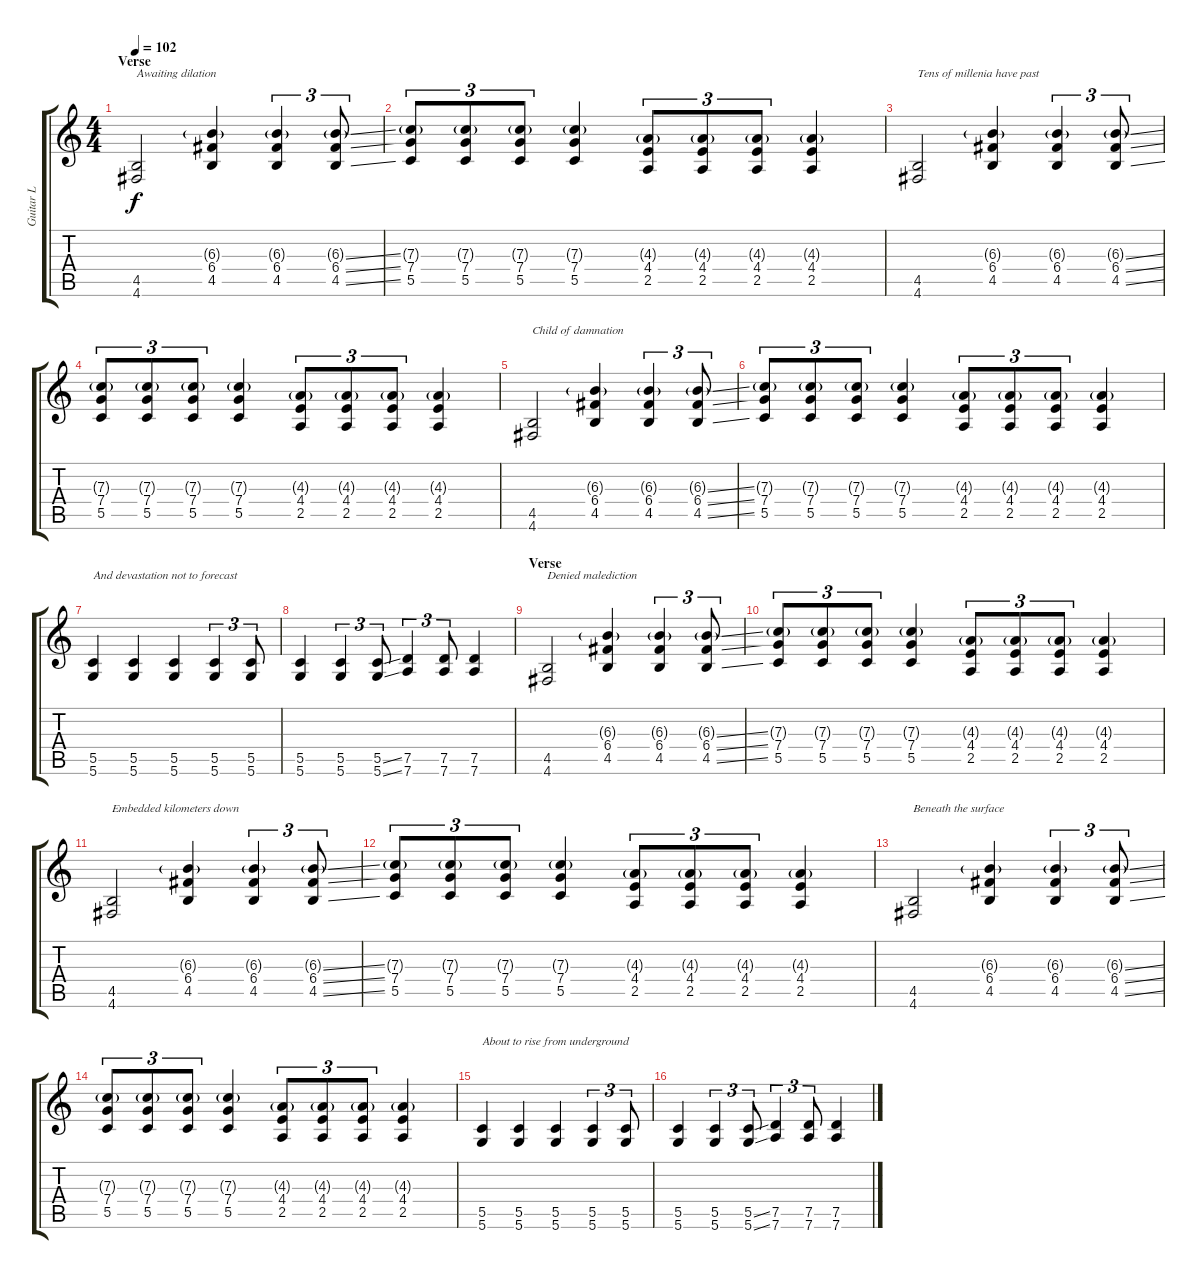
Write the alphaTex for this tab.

\track ("Guitar L" "Guitar L") {instrument distortionguitar}
\staff {score tabs}
\tuning (D4 A3 F3 C3 G2 D2) {hide}
\ts (4 4)
\section ("" "Verse")
\tempo 102
\clef g2
\ks c
(4.5 4.6).2{txt "Awaiting dilation" dy f} (6.3{g} 6.4 4.5).4 (6.3{g} 6.4 4.5).4{tu (3 2)} (6.3{ss g} 6.4{ss} 4.5{ss}).8{tu (3 2)} |
(7.3{g} 7.4 5.5).8{tu (3 2)} (7.3{g} 7.4 5.5).8{tu (3 2)} (7.3{g} 7.4 5.5).8{tu (3 2)} (7.3{g} 7.4 5.5).4 (4.3{g} 4.4 2.5).8{tu (3 2)} (4.3{g} 4.4 2.5).8{tu (3 2)} (4.3{g} 4.4 2.5).8{tu (3 2)} (4.3{g} 4.4 2.5).4 |
(4.5 4.6).2{txt "Tens of millenia have past"} (6.3{g} 6.4 4.5).4 (6.3{g} 6.4 4.5).4{tu (3 2)} (6.3{ss g} 6.4{ss} 4.5{ss}).8{tu (3 2)} |
(7.3{g} 7.4 5.5).8{tu (3 2)} (7.3{g} 7.4 5.5).8{tu (3 2)} (7.3{g} 7.4 5.5).8{tu (3 2)} (7.3{g} 7.4 5.5).4 (4.3{g} 4.4 2.5).8{tu (3 2)} (4.3{g} 4.4 2.5).8{tu (3 2)} (4.3{g} 4.4 2.5).8{tu (3 2)} (4.3{g} 4.4 2.5).4 |
(4.5 4.6).2{txt "Child of damnation"} (6.3{g} 6.4 4.5).4 (6.3{g} 6.4 4.5).4{tu (3 2)} (6.3{ss g} 6.4{ss} 4.5{ss}).8{tu (3 2)} |
(7.3{g} 7.4 5.5).8{tu (3 2)} (7.3{g} 7.4 5.5).8{tu (3 2)} (7.3{g} 7.4 5.5).8{tu (3 2)} (7.3{g} 7.4 5.5).4 (4.3{g} 4.4 2.5).8{tu (3 2)} (4.3{g} 4.4 2.5).8{tu (3 2)} (4.3{g} 4.4 2.5).8{tu (3 2)} (4.3{g} 4.4 2.5).4 |
(5.5 5.6).4{txt "And devastation not to forecast"} (5.5 5.6).4 (5.5 5.6).4 (5.5 5.6).4{tu (3 2)} (5.5 5.6).8{tu (3 2)} |
(5.5 5.6).4 (5.5 5.6).4{tu (3 2)} (5.5{ss} 5.6{ss}).8{tu (3 2)} (7.5 7.6).4{tu (3 2)} (7.5 7.6).8{tu (3 2)} (7.5 7.6).4 |
\section ("" "Verse")
(4.5 4.6).2{txt "Denied malediction"} (6.3{g} 6.4 4.5).4 (6.3{g} 6.4 4.5).4{tu (3 2)} (6.3{ss g} 6.4{ss} 4.5{ss}).8{tu (3 2)} |
(7.3{g} 7.4 5.5).8{tu (3 2)} (7.3{g} 7.4 5.5).8{tu (3 2)} (7.3{g} 7.4 5.5).8{tu (3 2)} (7.3{g} 7.4 5.5).4 (4.3{g} 4.4 2.5).8{tu (3 2)} (4.3{g} 4.4 2.5).8{tu (3 2)} (4.3{g} 4.4 2.5).8{tu (3 2)} (4.3{g} 4.4 2.5).4 |
(4.5 4.6).2{txt "Embedded kilometers down"} (6.3{g} 6.4 4.5).4 (6.3{g} 6.4 4.5).4{tu (3 2)} (6.3{ss g} 6.4{ss} 4.5{ss}).8{tu (3 2)} |
(7.3{g} 7.4 5.5).8{tu (3 2)} (7.3{g} 7.4 5.5).8{tu (3 2)} (7.3{g} 7.4 5.5).8{tu (3 2)} (7.3{g} 7.4 5.5).4 (4.3{g} 4.4 2.5).8{tu (3 2)} (4.3{g} 4.4 2.5).8{tu (3 2)} (4.3{g} 4.4 2.5).8{tu (3 2)} (4.3{g} 4.4 2.5).4 |
(4.5 4.6).2{txt "Beneath the surface"} (6.3{g} 6.4 4.5).4 (6.3{g} 6.4 4.5).4{tu (3 2)} (6.3{ss g} 6.4{ss} 4.5{ss}).8{tu (3 2)} |
(7.3{g} 7.4 5.5).8{tu (3 2)} (7.3{g} 7.4 5.5).8{tu (3 2)} (7.3{g} 7.4 5.5).8{tu (3 2)} (7.3{g} 7.4 5.5).4 (4.3{g} 4.4 2.5).8{tu (3 2)} (4.3{g} 4.4 2.5).8{tu (3 2)} (4.3{g} 4.4 2.5).8{tu (3 2)} (4.3{g} 4.4 2.5).4 |
(5.5 5.6).4{txt "About to rise from underground"} (5.5 5.6).4 (5.5 5.6).4 (5.5 5.6).4{tu (3 2)} (5.5 5.6).8{tu (3 2)} |
(5.5 5.6).4 (5.5 5.6).4{tu (3 2)} (5.5{ss} 5.6{ss}).8{tu (3 2)} (7.5 7.6).4{tu (3 2)} (7.5 7.6).8{tu (3 2)} (7.5 7.6).4
